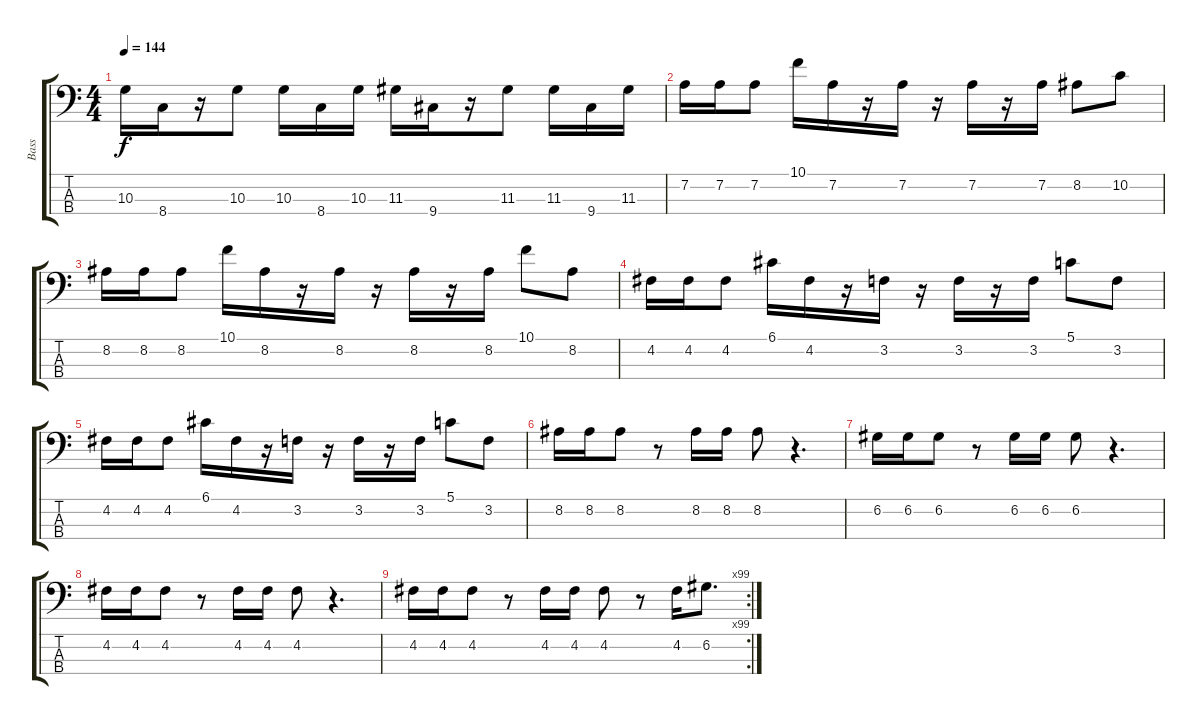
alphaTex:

\track ("Bass" "Bass") {instrument electricbassfinger}
\staff {score tabs}
\tuning (G2 D2 A1 E1) {hide}
\ts (4 4)
\tempo 144
\clef f4
\ks c
10.3.16{dy f} 8.4.16 r.16 10.3.8 10.3.16 8.4.16 10.3.16 11.3.16 9.4.16 r.16 11.3.8 11.3.16 9.4.16 11.3.16 |
7.2.16 7.2.16 7.2.8 10.1.16 7.2.16 r.16 7.2.16 r.16 7.2.16 r.16 7.2.16 8.2.8 10.2.8 |
8.2.16 8.2.16 8.2.8 10.1.16 8.2.16 r.16 8.2.16 r.16 8.2.16 r.16 8.2.16 10.1.8 8.2.8 |
4.2.16 4.2.16 4.2.8 6.1.16 4.2.16 r.16 3.2.16 r.16 3.2.16 r.16 3.2.16 5.1.8 3.2.8 |
4.2.16 4.2.16 4.2.8 6.1.16 4.2.16 r.16 3.2.16 r.16 3.2.16 r.16 3.2.16 5.1.8 3.2.8 |
8.2.16 8.2.16 8.2.8 r.8 8.2.16 8.2.16 8.2.8 r.4{d} |
6.2.16 6.2.16 6.2.8 r.8 6.2.16 6.2.16 6.2.8 r.4{d} |
4.2.16 4.2.16 4.2.8 r.8 4.2.16 4.2.16 4.2.8 r.4{d} |
\rc 99
4.2.16 4.2.16 4.2.8 r.8 4.2.16 4.2.16 4.2.8 r.8 4.2.16 6.2.8{d}
